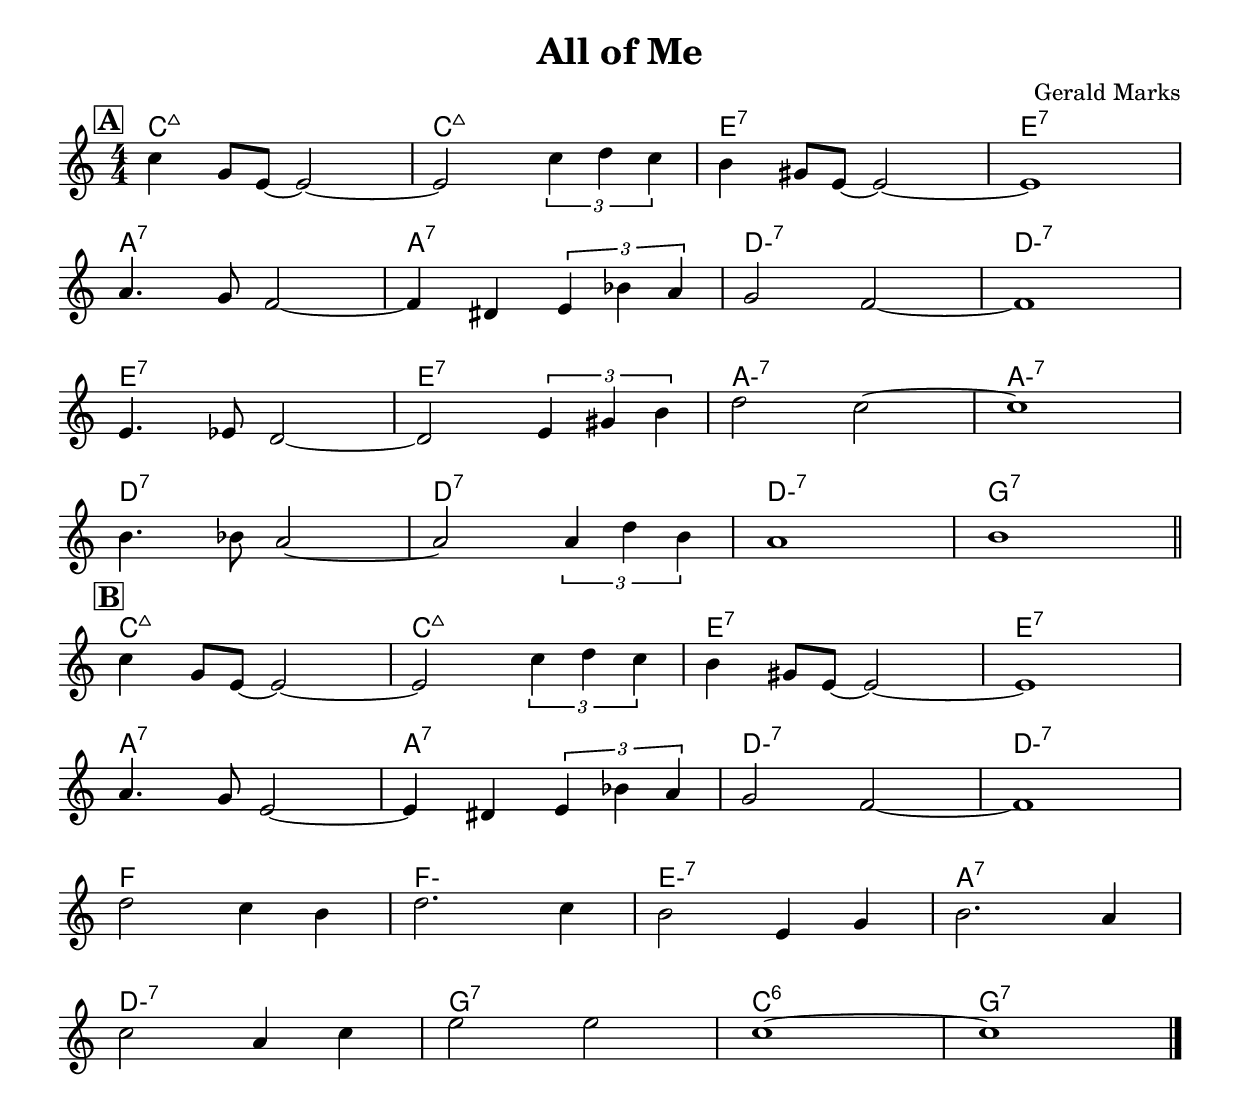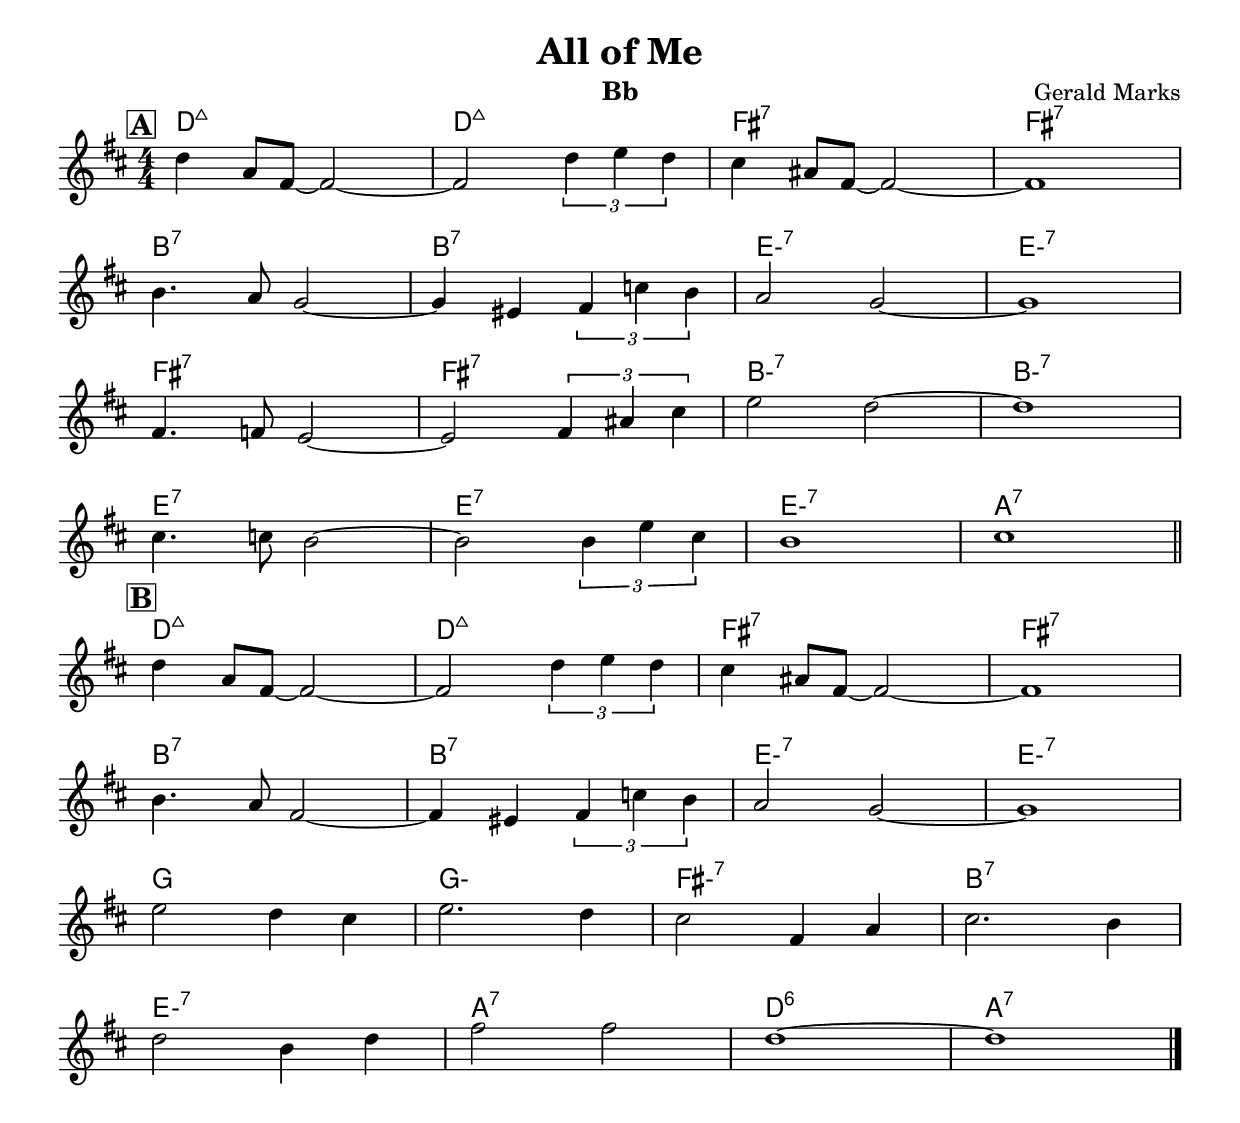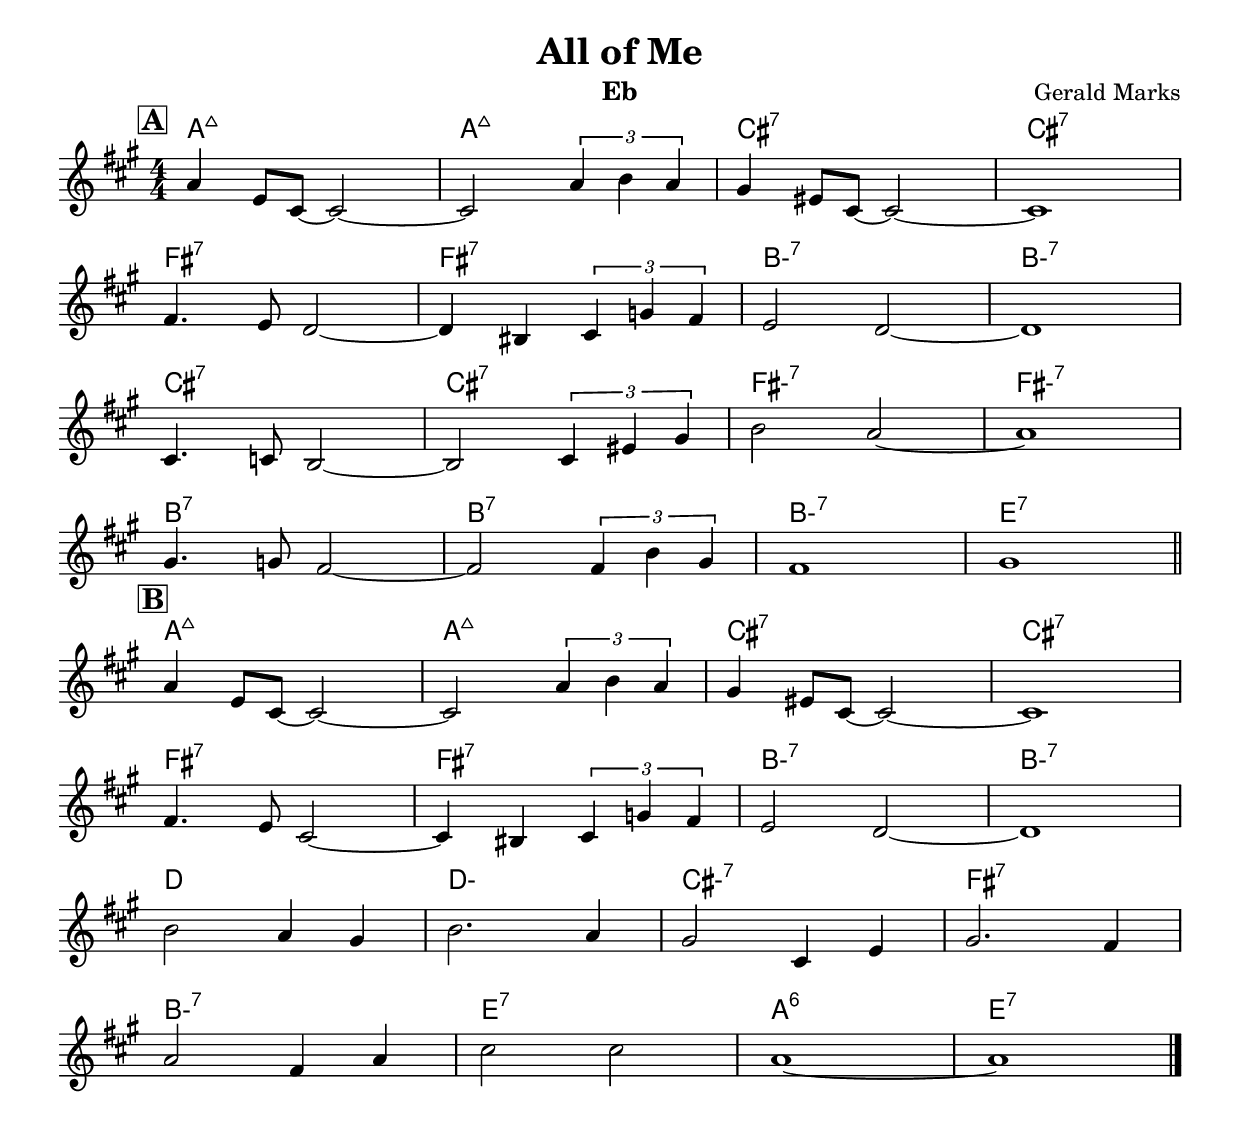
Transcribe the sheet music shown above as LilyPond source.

\version "2.20.0"

\version "2.20.0"

\layout {
  indent = #0
  \set minorChordModifier = \markup { "-" }
  \context {
    \Score
    \omit BarNumber
  }
  \override Glissando.style = #'zigzag
}


\header{
  title = "All of Me"
  composer = "Gerald Marks"
}

music = <<
	\chords
	{
	  c1:maj7
	  c1:maj7
	  e1:7
	  e1:7

	  a1:7
	  a1:7
	  d1:m7
	  d1:m7

	  e1:7
	  e1:7
	  a1:m7
	  a1:m7

	  d1:7
	  d1:7
	  d1:m7
	  g1:7

	  c1:maj7
	  c1:maj7
	  e1:7
	  e1:7

	  a1:7
	  a1:7
	  d1:m7
	  d1:m7

	  f1
	  f1:m
	  e1:m7
	  a1:7

	  d1:m7
	  g1:7
	  c1:6
	  g1:7
	}

	\relative
	{
	  \key c \major
	  \time 4/4
	  \numericTimeSignature

	  \mark \markup { \box \bold A }
	  c''4 g8[ e]~ e2~
	  e2 \tuplet 3/2 { c'4 d c }
	  b4 gis8[ e ]~ e2~
	  e1
	  \break

	  a4. g8 f2~
	  f4 dis4 \tuplet 3/2 { e4 bes' a }
	  g2 f2~
	  f1
	  \break

	  e4. es8 d2~
	  d2 \tuplet 3/2 { e4 gis b }
	  d2 c2~
	  c1
	  \break

	  b4. bes8 a2~
	  a2 \tuplet 3/2 { a4 d b }
	  a1
	  b1
	  \bar "||" \break

	  \mark \markup { \box \bold B }
	  c4 g8[ e]~ e2~
	  e2 \tuplet 3/2 { c'4 d c }
	  b4 gis8 [ e]~ e2~
	  e1
	  \break

	  a4. g8 e2~
	  e4 dis4 \tuplet 3/2 { e4 bes' a }
	  g2 f2~
	  f1
	  \break

	  d'2 c4 b4
	  d2. c4
	  b2 e,4 g4
	  b2. a4
	  \break

	  c2 a4 c4
	  e2 e2
	  c1~
	  c1
	  \bar "|."
	}
>>

\book
{
	\score
	{
		\music
	}
}

\book
{
	\bookOutputSuffix "Bb"

	\header{
		instrument = "Bb"
	}

	\score
	{
		\transpose g a
		\relative c
		{
			\music
		}
	}
}

\book
{
	\bookOutputSuffix "Eb"

	\header{
		instrument = "Eb"
	}

	\score
	{
		\transpose g e
		\relative c
		{
			\music
		}
	}
}

